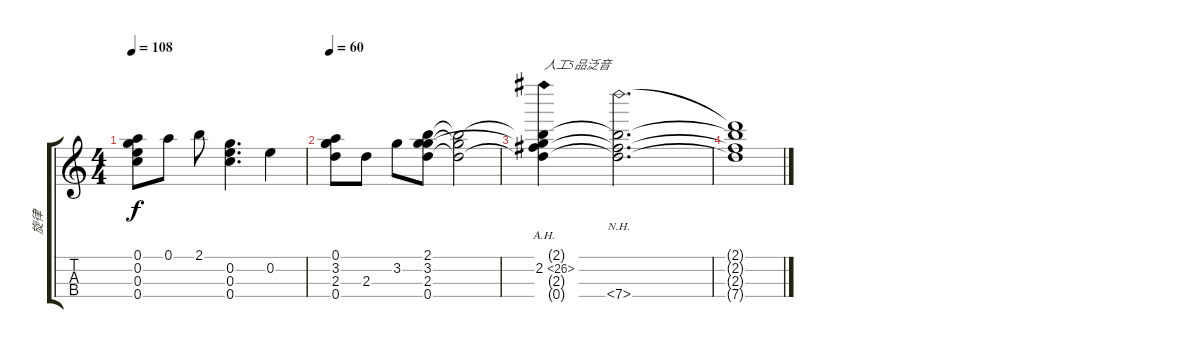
\track ("旋律" "旋律") {instrument acousticguitarnylon}
\staff {score tabs}
\tuning (A4 E4 C4 G4) {hide}
\ts (4 4)
\tempo 108
\clef g2
\ks c
(0.1 0.2 0.3 0.4).8{dy f} 0.1.8 2.1.8 (0.2 0.3 0.4).4{d} 0.2.4 |
\tempo 60
(0.1 3.2 2.3 0.4).8 2.3.8 3.2.8 (2.1 3.2 2.3 0.4).8 (2.1{t} 3.2{t} 2.3{t}).2 |
(2.1{t} 2.2{ah 24} 2.3{t} 0.4{t}).4{txt "人工5品泛音"} (2.1{t} 2.2{t} 2.3{t} 7.4{nh}).2{d} |
(2.1{t} 2.2{t} 2.3{t} 7.4{t}).1
